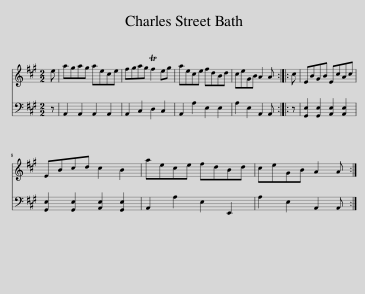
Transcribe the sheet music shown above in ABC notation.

X:1
%%score 1 2
L:1/8
M:2/2
I:linebreak $
K:A
V:1 treble
V:2 bass
V:1
 e | agag aece | fgag Tf2 eg | aece fdBd | ceGB A2 A :: %5
 c | EBGB EcAc |$ EBcd c2 B2 | aece fdBd | ceGB A2 A :| %10
V:2
 z | A,,2 A,,2 A,,2 A,,2 | A,,2 C,2 D,2 C,2 | A,,2 A,2 E,2 E,2 | A,2 E,2 A,,2 A,, :: %5
 z | [G,,E,]2 [G,,E,]2 [A,,E,]2 [A,,E,]2 |$ [G,,E,]2 [G,,E,]2 [A,,E,]2 [G,,E,]2 | A,,2 A,2 E,2 E,,2 | A,2 E,2 A,,2 A,, :| %10
